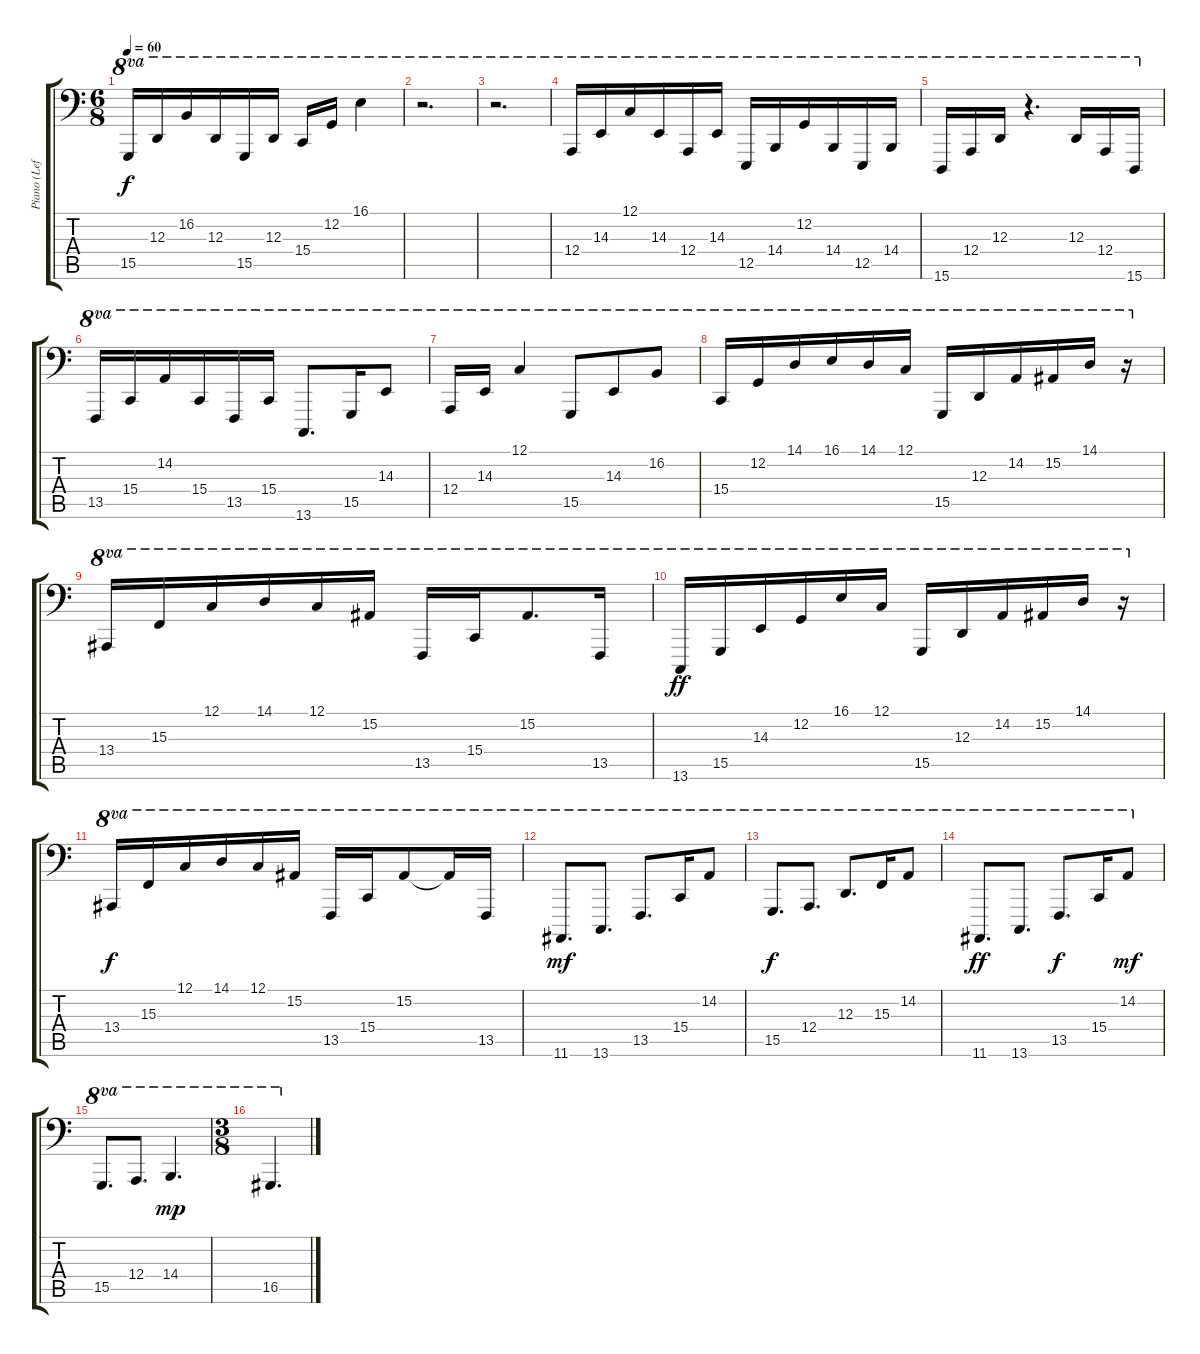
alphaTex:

\track ("Piano (Left Hand)" "Piano (Lef") {instrument acousticgrandpiano}
\staff {score tabs}
\tuning (C3 G2 D2 A1 E1 B0) {hide}
\ts (6 8)
\tempo 60
\clef f4
\ks c
15.5.16{ot 8va dy f} 12.3.16{ot 8va} 16.2.16{ot 8va} 12.3.16{ot 8va} 15.5.16{ot 8va} 12.3.16{ot 8va} 15.4.16{ot 8va} 12.2.16{ot 8va} 16.1.4{ot 8va} |
r.2{d ot 8va} |
r.2{d ot 8va} |
12.4.16{ot 8va} 14.3.16{ot 8va} 12.1.16{ot 8va} 14.3.16{ot 8va} 12.4.16{ot 8va} 14.3.16{ot 8va} 12.5.16{ot 8va} 14.4.16{ot 8va} 12.2.16{ot 8va} 14.4.16{ot 8va} 12.5.16{ot 8va} 14.4.16{ot 8va} |
15.6.16{ot 8va} 12.4.16{ot 8va} 12.3.16{ot 8va} r.4{d ot 8va} 12.3.16{ot 8va} 12.4.16{ot 8va} 15.6.16{ot 8va} |
13.5.16{ot 8va} 15.4.16{ot 8va} 14.2.16{ot 8va} 15.4.16{ot 8va} 13.5.16{ot 8va} 15.4.16{ot 8va} 13.6.8{d ot 8va} 15.5.16{ot 8va} 14.3.8{ot 8va} |
12.4.16{ot 8va} 14.3.16{ot 8va} 12.1.4{ot 8va} 15.5.8{ot 8va} 14.3.8{ot 8va} 16.2.8{ot 8va} |
15.4.16{ot 8va} 12.2.16{ot 8va} 14.1.16{ot 8va} 16.1.16{ot 8va} 14.1.16{ot 8va} 12.1.16{ot 8va} 15.5.16{ot 8va} 12.3.16{ot 8va} 14.2.16{ot 8va} 15.2.16{ot 8va} 14.1.16{ot 8va} r.16{ot 8va} |
13.4.16{ot 8va} 15.3.16{ot 8va} 12.1.16{ot 8va} 14.1.16{ot 8va} 12.1.16{ot 8va} 15.2.16{ot 8va} 13.5.16{ot 8va} 15.4.16{ot 8va} 15.2.8{d ot 8va} 13.5.16{ot 8va} |
13.6.16{ot 8va dy ff} 15.5.16{ot 8va} 14.3.16{ot 8va} 12.2.16{ot 8va} 16.1.16{ot 8va} 12.1.16{ot 8va} 15.5.16{ot 8va} 12.3.16{ot 8va} 14.2.16{ot 8va} 15.2.16{ot 8va} 14.1.16{ot 8va} r.16{ot 8va} |
13.4.16{ot 8va dy f} 15.3.16{ot 8va} 12.1.16{ot 8va} 14.1.16{ot 8va} 12.1.16{ot 8va} 15.2.16{ot 8va} 13.5.16{ot 8va} 15.4.16{ot 8va} 15.2.8{ot 8va} 15.2{t}.16{ot 8va} 13.5.16{ot 8va} |
11.6.8{d ot 8va dy mf} 13.6.8{d ot 8va} 13.5.8{d ot 8va} 15.4.16{ot 8va} 14.2.8{ot 8va} |
15.5.8{d ot 8va dy f} 12.4.8{d ot 8va} 12.3.8{d ot 8va} 15.3.16{ot 8va} 14.2.8{ot 8va} |
11.6.8{d ot 8va dy ff} 13.6.8{d ot 8va} 13.5.8{d ot 8va dy f} 15.4.16{ot 8va} 14.2.8{ot 8va dy mf} |
15.5.8{d ot 8va} 12.4.8{d ot 8va} 14.4.4{d ot 8va dy mp} |
\ts (3 8)
16.5.4{d ot 8va}
